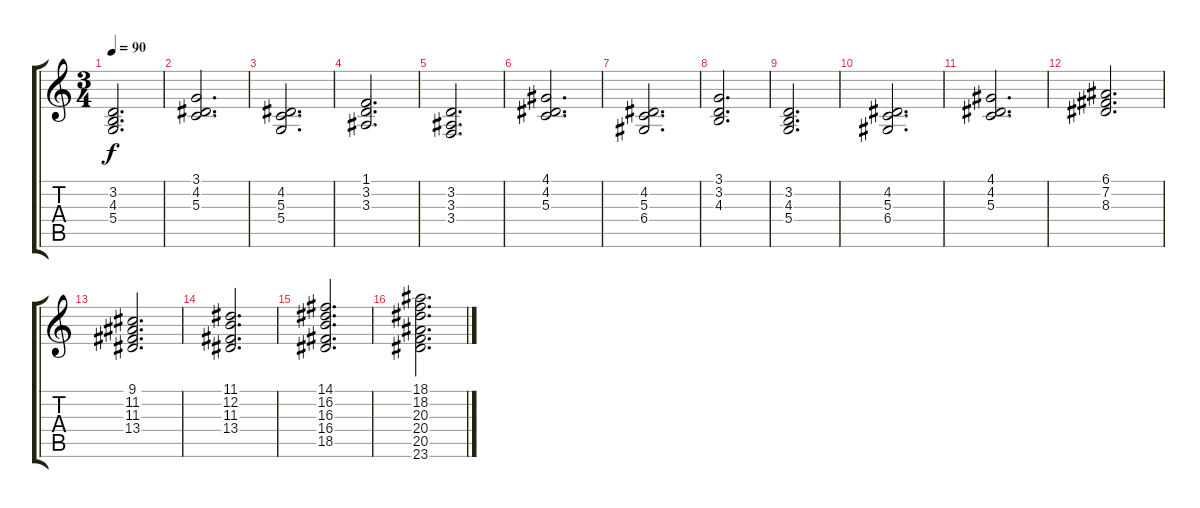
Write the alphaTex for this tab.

\track "" {instrument stringensemble2}
\staff {score tabs}
\tuning (E4 B3 G3 D3 A2 E2) {hide}
\ts (3 4)
\tempo 90
\clef g2
\ks c
(3.2 4.3 5.4).2{d dy f} |
(3.1 4.2 5.3).2{d volume 14} |
(4.2 5.3 5.4).2{d} |
(1.1 3.2 3.3).2{d} |
(3.2 3.3 3.4).2{d} |
(4.1 4.2 5.3).2{d} |
(4.2 5.3 6.4).2{d} |
(3.1 3.2 4.3).2{d} |
(3.2 4.3 5.4).2{d} |
(4.2 5.3 6.4).2{d} |
(4.1 4.2 5.3).2{d} |
(6.1 7.2 8.3).2{d} |
(9.1 11.2 11.3 13.4).2{d} |
(11.1 12.2 11.3 13.4).2{d} |
(14.1 16.2 16.3 16.4 18.5).2{d} |
(18.1 18.2 20.3 20.4 20.5 23.6).2{d}
